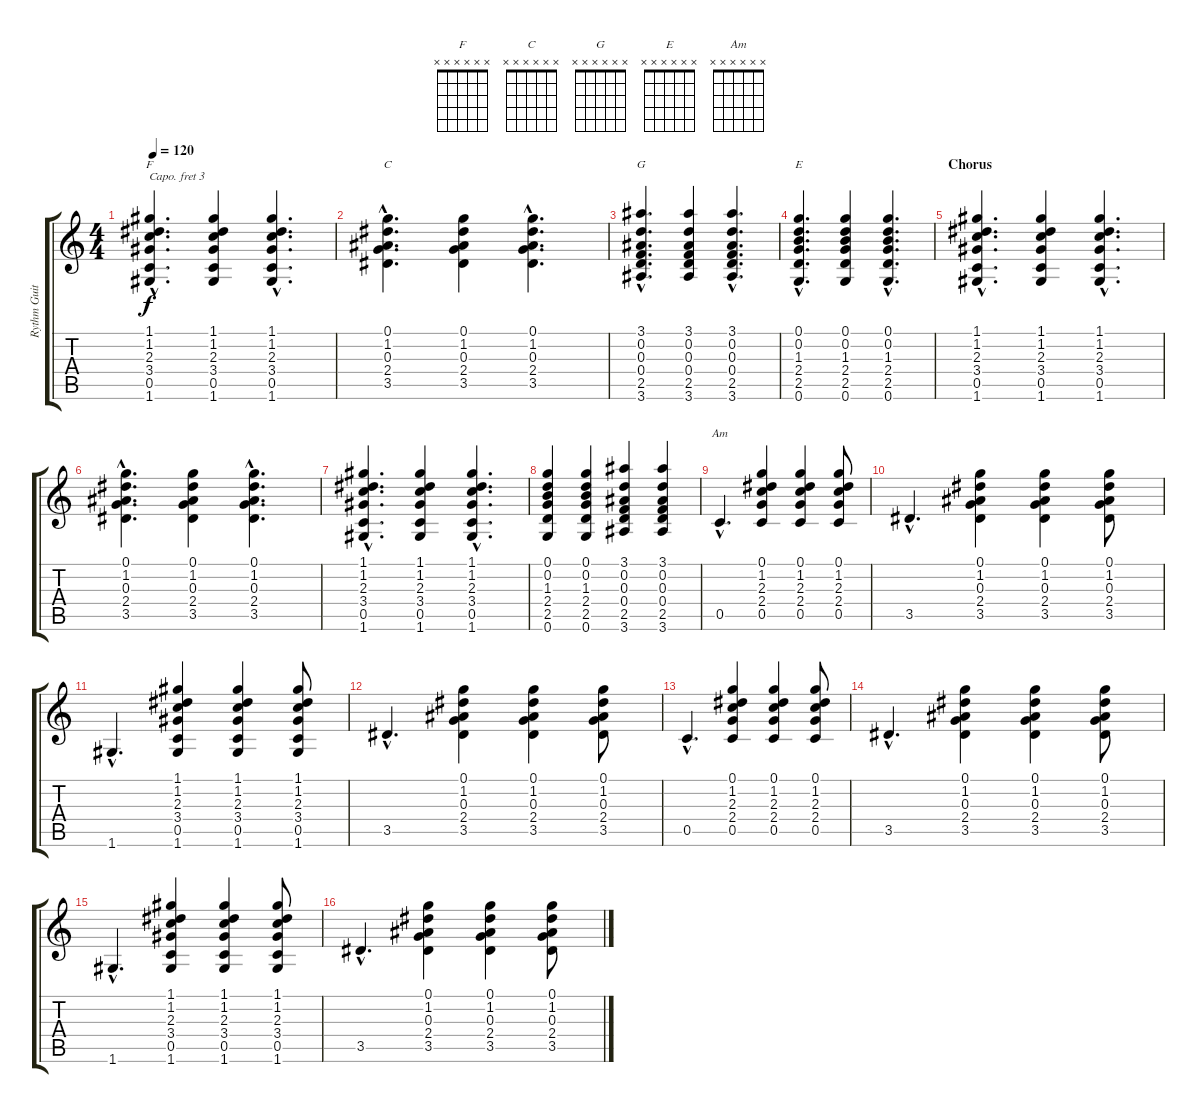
\track ("Rythm Guitar" "Rythm Guit") {instrument acousticguitarsteel}
\staff {score tabs}
\capo 3
\tuning (E4 B3 G3 D3 A2 E2) {hide}
\chord ("F" x x x x x x)
\chord ("C" x x x x x x)
\chord ("G" x x x x x x)
\chord ("E" x x x x x x)
\chord ("Am" x x x x x x)
\ts (4 4)
\tempo 120
\clef g2
\ks c
(1.1{hac} 1.2{hac} 2.3{hac} 3.4{hac} 0.5{hac} 1.6{hac}).4{d ch "F" dy f} (1.1 1.2 2.3 3.4 0.5 1.6).4 (1.1{hac} 1.2{hac} 2.3{hac} 3.4{hac} 0.5{hac} 1.6{hac}).4{d} |
(0.1{hac} 1.2{hac} 0.3{hac} 2.4{hac} 3.5{hac}).4{d ch "C"} (0.1 1.2 0.3 2.4 3.5).4 (0.1{hac} 1.2{hac} 0.3{hac} 2.4{hac} 3.5{hac}).4{d} |
(3.1{hac} 0.2{hac} 0.3{hac} 0.4{hac} 2.5{hac} 3.6{hac}).4{d ch "G"} (3.1 0.2 0.3 0.4 2.5 3.6).4 (3.1{hac} 0.2{hac} 0.3{hac} 0.4{hac} 2.5{hac} 3.6{hac}).4{d} |
(0.1{hac} 0.2{hac} 1.3{hac} 2.4{hac} 2.5{hac} 0.6{hac}).4{d ch "E"} (0.1 0.2 1.3 2.4 2.5 0.6).4 (0.1{hac} 0.2{hac} 1.3{hac} 2.4{hac} 2.5{hac} 0.6{hac}).4{d} |
\section ("" "Chorus")
(1.1{hac} 1.2{hac} 2.3{hac} 3.4{hac} 0.5{hac} 1.6{hac}).4{d} (1.1 1.2 2.3 3.4 0.5 1.6).4 (1.1{hac} 1.2{hac} 2.3{hac} 3.4{hac} 0.5{hac} 1.6{hac}).4{d} |
(0.1{hac} 1.2{hac} 0.3{hac} 2.4{hac} 3.5{hac}).4{d} (0.1 1.2 0.3 2.4 3.5).4 (0.1{hac} 1.2{hac} 0.3{hac} 2.4{hac} 3.5{hac}).4{d} |
(1.1{hac} 1.2{hac} 2.3{hac} 3.4{hac} 0.5{hac} 1.6{hac}).4{d} (1.1 1.2 2.3 3.4 0.5 1.6).4 (1.1{hac} 1.2{hac} 2.3{hac} 3.4{hac} 0.5{hac} 1.6{hac}).4{d} |
(0.1 0.2 1.3 2.4 2.5 0.6).4 (0.1 0.2 1.3 2.4 2.5 0.6).4 (3.1 0.2 0.3 0.4 2.5 3.6).4 (3.1 0.2 0.3 0.4 2.5 3.6).4 |
0.5{hac}.4{d ch "Am"} (0.1 1.2 2.3 2.4 0.5).4 (0.1 1.2 2.3 2.4 0.5).4 (0.1 1.2 2.3 2.4 0.5).8 |
3.5{hac}.4{d} (0.1 1.2 0.3 2.4 3.5).4 (0.1 1.2 0.3 2.4 3.5).4 (0.1 1.2 0.3 2.4 3.5).8 |
1.6{hac}.4{d} (1.1 1.2 2.3 3.4 0.5 1.6).4 (1.1 1.2 2.3 3.4 0.5 1.6).4 (1.1 1.2 2.3 3.4 0.5 1.6).8 |
3.5{hac}.4{d} (0.1 1.2 0.3 2.4 3.5).4 (0.1 1.2 0.3 2.4 3.5).4 (0.1 1.2 0.3 2.4 3.5).8 |
0.5{hac}.4{d} (0.1 1.2 2.3 2.4 0.5).4 (0.1 1.2 2.3 2.4 0.5).4 (0.1 1.2 2.3 2.4 0.5).8 |
3.5{hac}.4{d} (0.1 1.2 0.3 2.4 3.5).4 (0.1 1.2 0.3 2.4 3.5).4 (0.1 1.2 0.3 2.4 3.5).8 |
1.6{hac}.4{d} (1.1 1.2 2.3 3.4 0.5 1.6).4 (1.1 1.2 2.3 3.4 0.5 1.6).4 (1.1 1.2 2.3 3.4 0.5 1.6).8 |
3.5{hac}.4{d} (0.1 1.2 0.3 2.4 3.5).4 (0.1 1.2 0.3 2.4 3.5).4 (0.1 1.2 0.3 2.4 3.5).8
